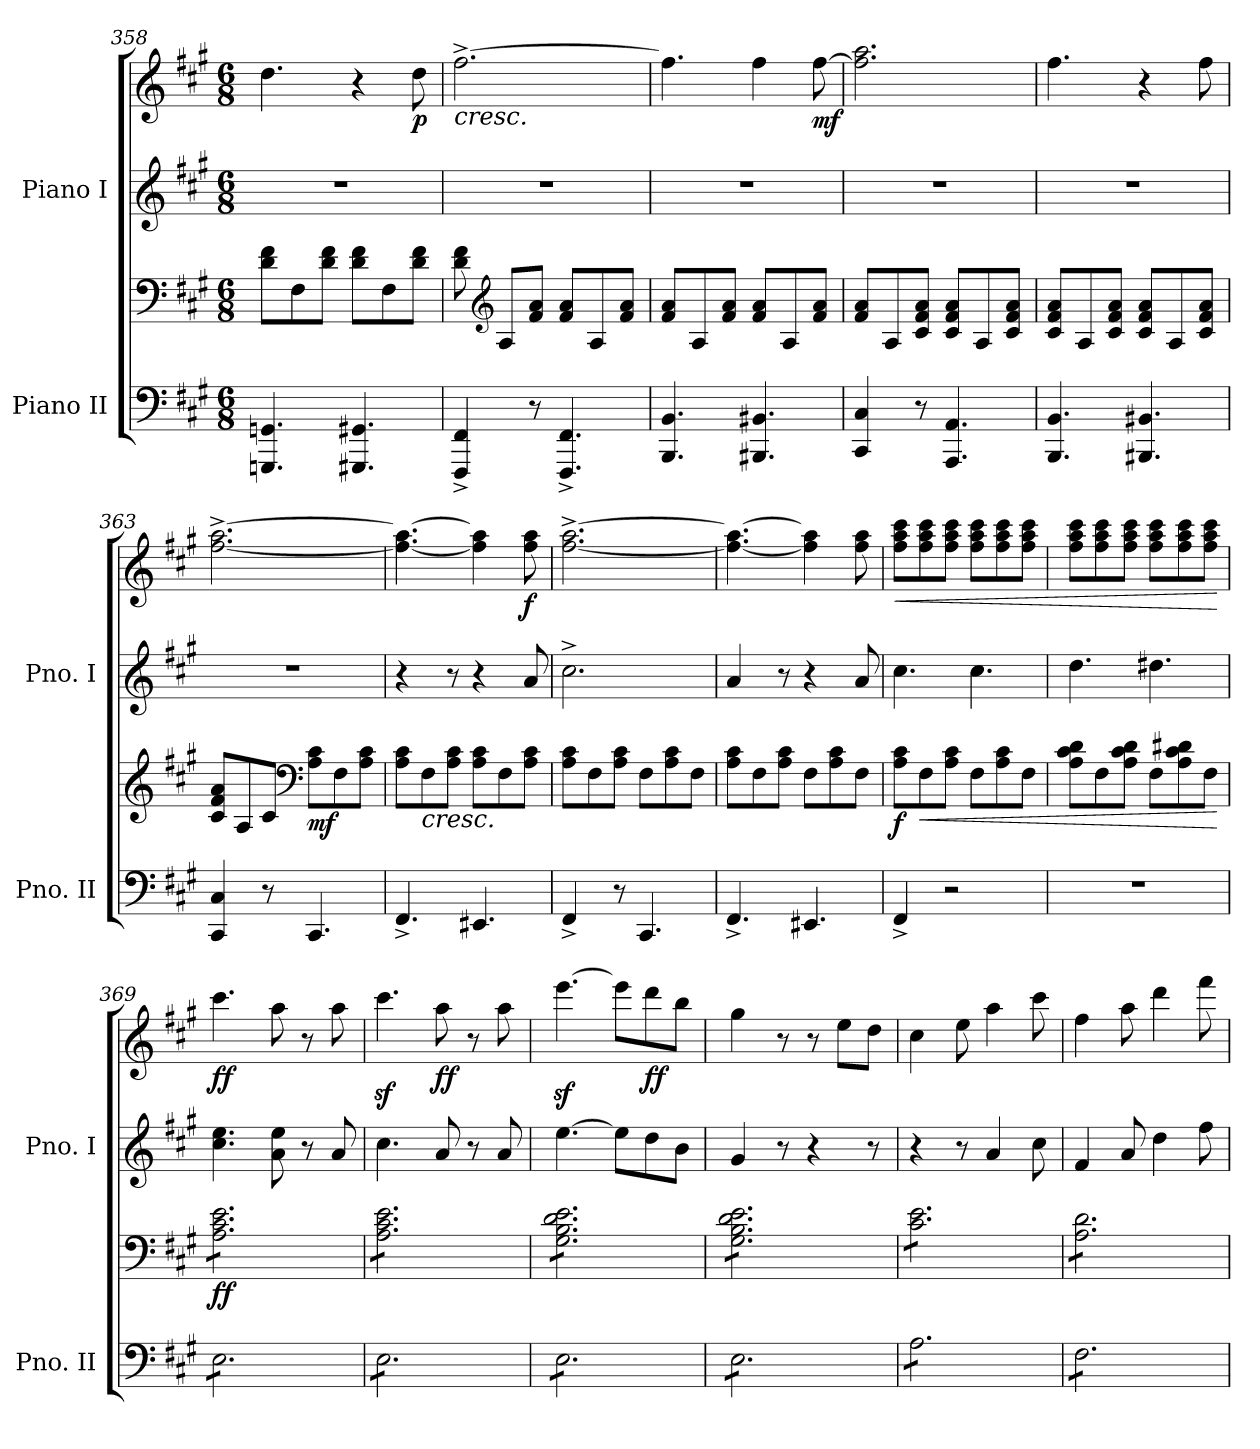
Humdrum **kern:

**kern	**kern	**dynam	**kern	**kern	**dynam
*part2	*part2	*part2	*part1	*part1	*part1
*staff4	*staff3	*staff3/4	*staff2	*staff1	*staff1/2
*I"Piano II	*	*	*I"Piano I	*	*
*I'Pno. II	*	*	*I'Pno. I	*	*
*clefF4	*clefF4	*	*clefG2	*clefG2	*
*k[f#c#g#]	*k[f#c#g#]	*	*k[f#c#g#]	*k[f#c#g#]	*
*M6/8	*M6/8	*	*M6/8	*M6/8	*
=358	=358	=358	=358	=358	=358
4.GGGn/ 4.GGn/	8d\ 8f#\L	.	2.r	4.dd\	.
.	8F#\	.	.	.	.
.	8d\ 8f#\J	.	.	.	.
4.GGG#X/ 4.GG#X/	8d\ 8f#\L	.	.	4r	.
.	8F#\	.	.	.	.
!	!	!	!	!	!LO:DY:b
.	8d\ 8f#\J	.	.	8dd\	p
!!LO:LB:g=z
=359	=359	=359	=359	=359	=359
!	!	!	!	!LO:TX:b:i:t=cresc.	!
4FFF#/^ 4FF#/^	8d\ 8f#\	.	2.r	[2.ff#^\	.
*	*clefG2	*	*	*	*
.	8A/L	.	.	.	.
8r	8f#/ 8a/J	.	.	.	.
4.FFF#/^ 4.FF#/^	8f#/ 8a/L	.	.	.	.
.	8A/	.	.	.	.
.	8f#/ 8a/J	.	.	.	.
=360	=360	=360	=360	=360	=360
4.BBB/ 4.BB/	8f#/ 8a/L	.	2.r	4.ff#\]	.
.	8A/	.	.	.	.
.	8f#/ 8a/J	.	.	.	.
4.BBB#X/ 4.BB#X/	8f#/ 8a/L	.	.	4ff#\	.
.	8A/	.	.	.	.
!	!	!	!	!	!LO:DY:b
.	8f#/ 8a/J	.	.	[8ff#\	mf
=361	=361	=361	=361	=361	=361
4CC#/ 4C#/	8f#/ 8a/L	.	2.r	2.ff#\] 2.aa\	.
.	8A/	.	.	.	.
8r	8c#/ 8f#/ 8a/J	.	.	.	.
4.AAA/ 4.AA/	8c#/ 8f#/ 8a/L	.	.	.	.
.	8A/	.	.	.	.
.	8c#/ 8f#/ 8a/J	.	.	.	.
=362	=362	=362	=362	=362	=362
4.BBB/ 4.BB/	8c#/ 8f#/ 8a/L	.	2.r	4.ff#\	.
.	8A/	.	.	.	.
.	8c#/ 8f#/ 8a/J	.	.	.	.
4.BBB#X/ 4.BB#X/	8c#/ 8f#/ 8a/L	.	.	4r	.
.	8A/	.	.	.	.
.	8c#/ 8f#/ 8a/J	.	.	8ff#\	.
=363	=363	=363	=363	=363	=363
4CC#/ 4C#/	8c#/ 8f#/ 8a/L	.	2.r	[2.ff#\^ [2.aa\^	.
.	8A/	.	.	.	.
8r	8c#/J	.	.	.	.
*	*clefF4	*	*	*	*
!	!	!LO:DY:b	!	!	!
4.CC#/	8A\ 8c#\L	mf	.	.	.
.	8F#\	.	.	.	.
.	8A\ 8c#\J	.	.	.	.
=364	=364	=364	=364	=364	=364
4.FF#^/	8A\ 8c#\L	.	4r	4.ff#\_ 4.aa\_	.
!	!LO:TX:b:i:t=cresc.	!	!	!	!
.	8F#\	.	.	.	.
.	8A\ 8c#\J	.	8r	.	.
4.EE#X/	8A\ 8c#\L	.	4r	4ff#\] 4aa\]	.
.	8F#\	.	.	.	.
!	!	!	!	!	!LO:DY:b
.	8A\ 8c#\J	.	8a/	8ff#\ 8aa\	f
=365	=365	=365	=365	=365	=365
4FF#^/	8A\ 8c#\L	.	2.cc#^\	[2.ff#\^ [2.aa\^	.
.	8F#\	.	.	.	.
8r	8A\ 8c#\J	.	.	.	.
4.CC#/	8F#\L	.	.	.	.
.	8A\ 8c#\	.	.	.	.
.	8F#\J	.	.	.	.
!!LO:LB:g=z
=366	=366	=366	=366	=366	=366
4.FF#^/	8A\ 8c#\L	.	4a/	4.ff#\_ 4.aa\_	.
.	8F#\	.	.	.	.
.	8A\ 8c#\J	.	8r	.	.
4.EE#X/	8F#\L	.	4r	4ff#\] 4aa\]	.
.	8A\ 8c#\	.	.	.	.
.	8F#\J	.	8a/	8ff#\ 8aa\	.
=367	=367	=367	=367	=367	=367
!	!	!LO:DY:b	!	!	!LO:HP:b
4FF#^/	8A\ 8c#\L	f	4.cc#\	8ff#\ 8aa\ 8ccc#\L	<
!	!	!LO:HP:b	!	!	!
.	8F#\	<	.	8ff#\ 8aa\ 8ccc#\	.
2r	8A\ 8c#\J	.	.	8ff#\ 8aa\ 8ccc#\J	.
.	8F#\L	.	4.cc#\	8ff#\ 8aa\ 8ccc#\L	.
.	8A\ 8c#\	.	.	8ff#\ 8aa\ 8ccc#\	.
.	8F#\J	.	.	8ff#\ 8aa\ 8ccc#\J	.
=368	=368	=368	=368	=368	=368
2.r	8A\ 8c#\ 8d\L	.	4.dd\	8ff#\ 8aa\ 8ccc#\L	.
.	8F#\	.	.	8ff#\ 8aa\ 8ccc#\	.
.	8A\ 8c#\ 8d\J	.	.	8ff#\ 8aa\ 8ccc#\J	.
.	8F#\L	.	4.dd#X\	8ff#\ 8aa\ 8ccc#\L	.
.	8A\ 8c#\ 8d#X\	.	.	8ff#\ 8aa\ 8ccc#\	.
.	8F#\J	.	.	8ff#\ 8aa\ 8ccc#\J	.
.	.	[	.	.	[
=369	=369	=369	=369	=369	=369
!	!	!LO:DY:b	!	!	!LO:DY:b
*tremolo	*	*	*	*	*
*	*tremolo	*	*	*	*
8E\L	8A\ 8c#\ 8e\L	ff	4.cc#\ 4.ee\	4.ccc#\	ff
8E\	8A\ 8c#\ 8e\	.	.	.	.
8E\	8A\ 8c#\ 8e\	.	.	.	.
8E\	8A\ 8c#\ 8e\	.	8a\ 8ee\	8aa\	.
8E\	8A\ 8c#\ 8e\	.	8r	8r	.
8E\J	8A\ 8c#\ 8e\J	.	8a/	8aa\	.
=370	=370	=370	=370	=370	=370
8E\L	8A\ 8c#\ 8e\L	.	4.cc#\	4.ccc#z<\	.
8E\	8A\ 8c#\ 8e\	.	.	.	.
8E\	8A\ 8c#\ 8e\	.	.	.	.
!	!	!	!	!	!LO:DY:b
8E\	8A\ 8c#\ 8e\	.	8a/	8aa\	ff
8E\	8A\ 8c#\ 8e\	.	8r	8r	.
8E\J	8A\ 8c#\ 8e\J	.	8a/	8aa\	.
=371	=371	=371	=371	=371	=371
8E\L	8G#\ 8B\ 8d\ 8e\L	.	[4.ee\	[4.eeez<\	.
8E\	8G#\ 8B\ 8d\ 8e\	.	.	.	.
8E\	8G#\ 8B\ 8d\ 8e\	.	.	.	.
8E\	8G#\ 8B\ 8d\ 8e\	.	8ee\L]	8eee\L]	.
!	!	!	!	!	!LO:DY:b
8E\	8G#\ 8B\ 8d\ 8e\	.	8dd\	8ddd\	ff
8E\J	8G#\ 8B\ 8d\ 8e\J	.	8b\J	8bb\J	.
=372	=372	=372	=372	=372	=372
8E\L	8G#\ 8B\ 8d\ 8e\L	.	4g#/	4gg#\	.
8E\	8G#\ 8B\ 8d\ 8e\	.	.	.	.
8E\	8G#\ 8B\ 8d\ 8e\	.	8r	8r	.
8E\	8G#\ 8B\ 8d\ 8e\	.	4r	8r	.
8E\	8G#\ 8B\ 8d\ 8e\	.	.	8ee\L	.
8E\J	8G#\ 8B\ 8d\ 8e\J	.	8r	8dd\J	.
=373	=373	=373	=373	=373	=373
8A\L	8c#\ 8e\L	.	4r	4cc#\	.
8A\	8c#\ 8e\	.	.	.	.
8A\	8c#\ 8e\	.	8r	8ee\	.
8A\	8c#\ 8e\	.	4a/	4aa\	.
8A\	8c#\ 8e\	.	.	.	.
8A\J	8c#\ 8e\J	.	8cc#\	8ccc#\	.
!!LO:PB:g=z
=374	=374	=374	=374	=374	=374
8F#\L	8A\ 8d\L	.	4f#/	4ff#\	.
8F#\	8A\ 8d\	.	.	.	.
8F#\	8A\ 8d\	.	8a/	8aa\	.
8F#\	8A\ 8d\	.	4dd\	4ddd\	.
8F#\	8A\ 8d\	.	.	.	.
8F#\J	8A\ 8d\J	.	8ff#\	8fff#\	.
*	*Xtremolo	*	*	*	*
*Xtremolo	*	*	*	*	*
=	=	=	=	=	=
*-	*-	*-	*-	*-	*-
